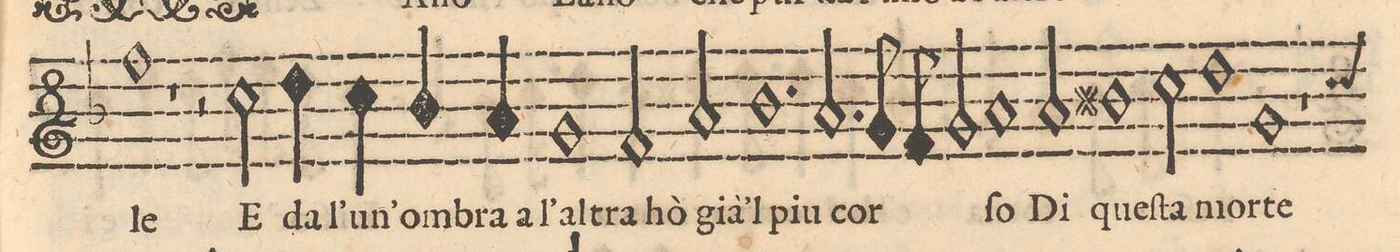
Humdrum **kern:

**kern	**text
*I"CANTO	*
*clefG2	*
*k[b-]	*
*met(C|)	*
*M4/2	*
1ff	-le
=10-	=10-
1r	.
2r	.
2cc\	E
=11-	=11-
4dd\	da
4cc\	l'un'
4b-/	om-
4a/	-bra a
1g	l'al-
=12-	=12-
2f/	-tra
2a/	hò
1.b-	già'l
=13-	=13-
2.a/	piu
8g/	cor-
8f/	.
2g/	.
=14-	=14-
1a	-ſo
2a/	Di
1b\	queſ-
=15-	=15-
2cc\	-ta
1dd	mor-
=16-	=16-
1g	-te
1r	.
=17-	=17-
*-	*-
